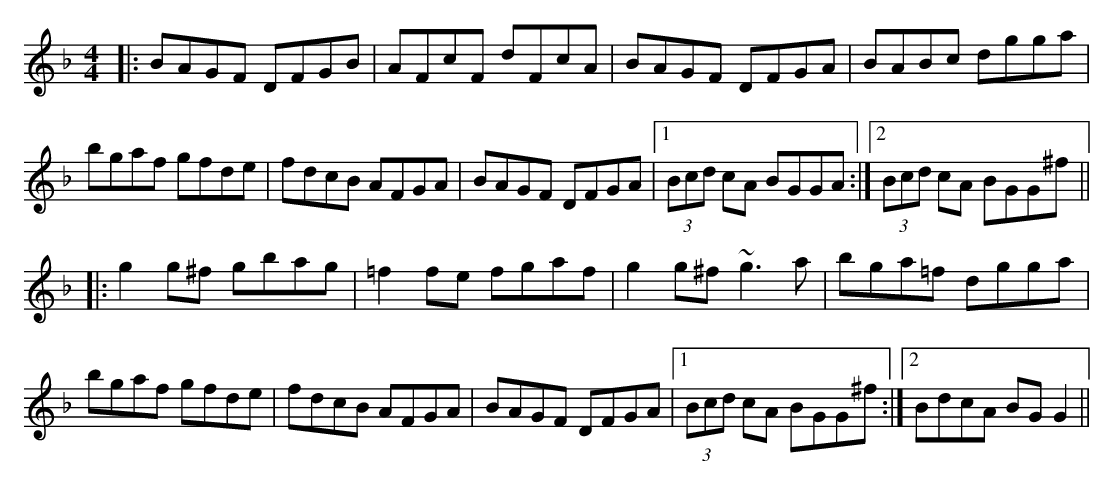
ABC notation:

X:1
M:4/4
K:Gdor
|:BAGF DFGB|AFcF dFcA|BAGF DFGA|BABc dgga|
bgaf gfde|fdcB AFGA|BAGF DFGA|1 (3Bcd cA BGGA:|2 (3Bcd cA BGG^f||
|:g2 g^f gbag|=f2 fe fgaf|g2 g^f ~g3 a|bga=f dgga|
bgaf gfde|fdcB AFGA|BAGF DFGA|1 (3Bcd cA BGG^f:|2 BdcA BGG2||
